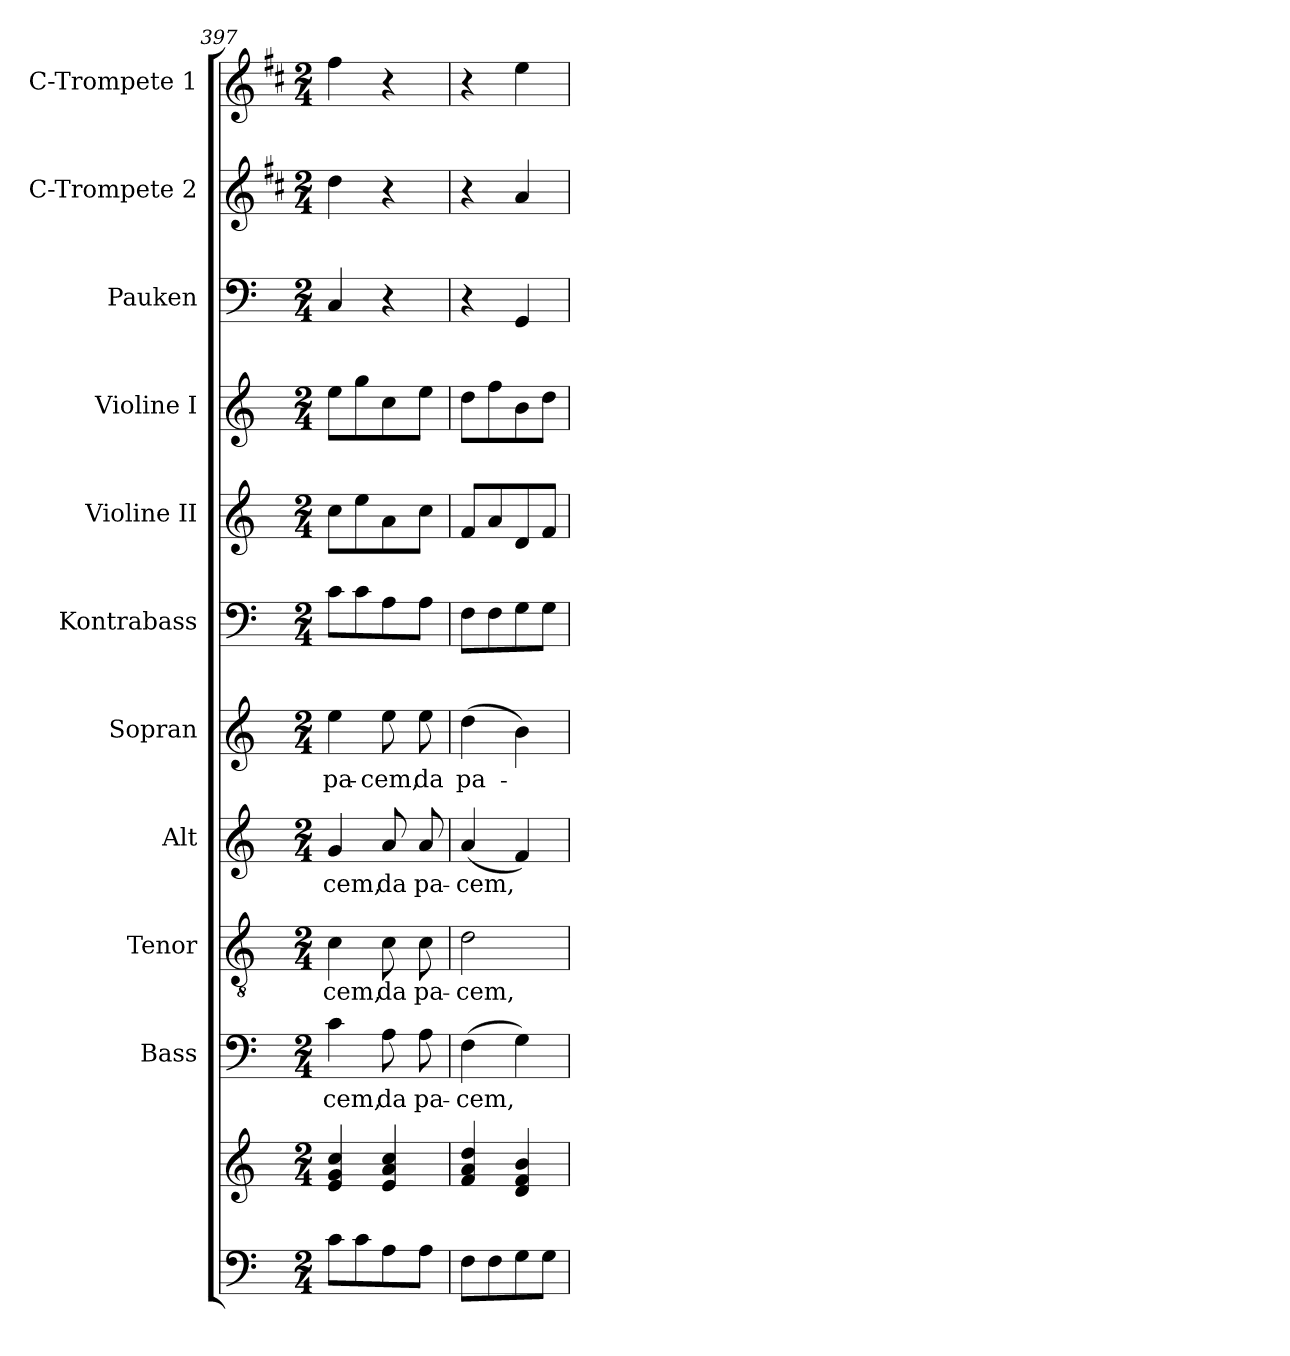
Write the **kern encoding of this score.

**kern	**kern	**kern	**text	**kern	**text	**kern	**text	**kern	**text	**kern	**kern	**kern	**kern	**kern	**kern
*part11	*part11	*part10	*part10	*part9	*part9	*part8	*part8	*part7	*part7	*part6	*part5	*part4	*part3	*part2	*part1
*staff12	*staff11	*staff10	*staff10	*staff9	*staff9	*staff8	*staff8	*staff7	*staff7	*staff6	*staff5	*staff4	*staff3	*staff2	*staff1
*	*	*I"Bass	*	*I"Tenor	*	*I"Alt	*	*I"Sopran	*	*I"Kontrabass	*I"Violine II	*I"Violine I	*I"Pauken	*I"C-Trompete 2	*I"C-Trompete 1
*	*	*I'B.	*	*I'T.	*	*I'A.	*	*I'S.	*	*I'Kb.	*I'Vl. II	*I'Vl. I	*I'Pk.	*I'C Trp. 2	*I'C Trp. 1
*clefF4	*clefG2	*clefF4	*	*clefGv2	*	*clefG2	*	*clefG2	*	*clefF4	*clefG2	*clefG2	*clefF4	*clefG2	*clefG2
*	*	*	*	*	*	*	*	*	*	*ITrd7c12	*	*	*	*ITrd1c2	*ITrd1c2
*k[]	*k[]	*k[]	*	*k[]	*	*k[]	*	*k[]	*	*k[]	*k[]	*k[]	*k[]	*k[]	*k[]
*C:	*C:	*C:	*	*C:	*	*C:	*	*C:	*	*C:	*C:	*C:	*C:	*C:	*C:
*M2/4	*M2/4	*M2/4	*	*M2/4	*	*M2/4	*	*M2/4	*	*M2/4	*M2/4	*M2/4	*M2/4	*M2/4	*M2/4
=397	=397	=397	=397	=397	=397	=397	=397	=397	=397	=397	=397	=397	=397	=397	=397
!	!	!	!LO:LY:b	!	!LO:LY:b	!	!LO:LY:b	!	!LO:LY:b	!	!	!	!	!	!
8c\L	4e/ 4g/ 4cc/	4c\	-cem,	4c\	-cem,	4g/	-cem,	4ee\	pa-	8C\L	8cc\L	8ee\L	4C/	4cc\	4ee\
8c\	.	.	.	.	.	.	.	.	.	8C\	8ee\	8gg\	.	.	.
!	!	!	!LO:LY:b	!	!LO:LY:b	!	!LO:LY:b	!	!LO:LY:b	!	!	!	!	!	!
8A\	4e/ 4a/ 4cc/	8A\	da	8c\	da	8a/	da	8ee\	-cem,	8AA\	8a\	8cc\	4r	4r	4r
!	!	!	!LO:LY:b	!	!LO:LY:b	!	!LO:LY:b	!	!LO:LY:b	!	!	!	!	!	!
8A\J	.	8A\	pa-	8c\	pa-	8a/	pa-	8ee\	da	8AA\J	8cc\J	8ee\J	.	.	.
=398	=398	=398	=398	=398	=398	=398	=398	=398	=398	=398	=398	=398	=398	=398	=398
!	!	!	!LO:LY:b	!	!LO:LY:b	!	!LO:LY:b	!	!LO:LY:b	!	!	!	!	!	!
8F\L	4f/ 4a/ 4dd/	(>4F\	-cem,	2d\	-cem,	(<4a/	-cem,	(>4dd\	pa-	8FF\L	8f/L	8dd\L	4r	4r	4r
8F\	.	.	.	.	.	.	.	.	.	8FF\	8a/	8ff\	.	.	.
8G\	4d/ 4f/ 4b/	4G\)	.	.	.	4f/)	.	4b\)	.	8GG\	8d/	8b\	4GG/	4g/	4dd\
8G\J	.	.	.	.	.	.	.	.	.	8GG\J	8f/J	8dd\J	.	.	.
=	=	=	=	=	=	=	=	=	=	=	=	=	=	=	=
*-	*-	*-	*-	*-	*-	*-	*-	*-	*-	*-	*-	*-	*-	*-	*-
